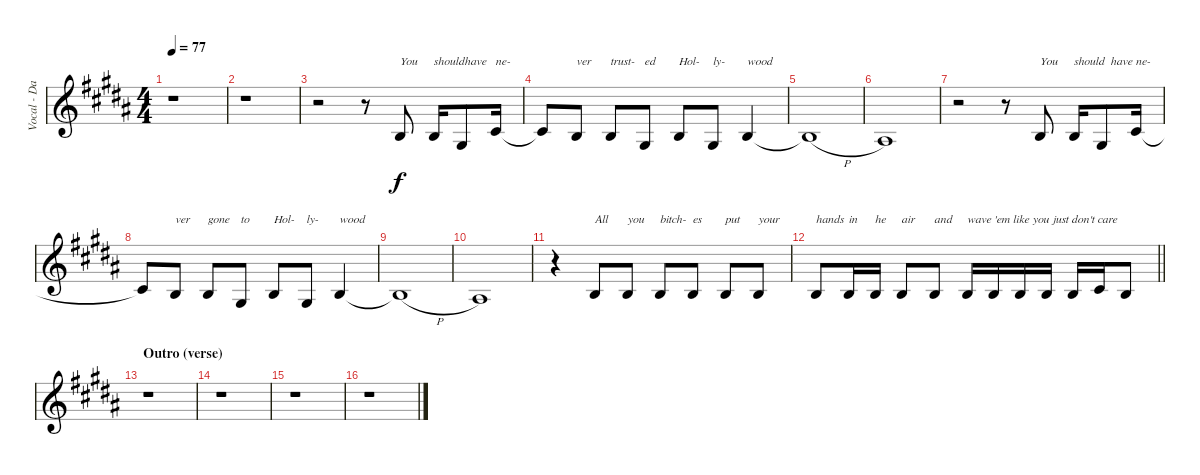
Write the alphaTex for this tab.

\track ("Vocal - Daron" "Vocal - Da") {instrument tuba}
\staff {score}
\tuning (D4 Bb3 Gb3 Db3 Ab2 Eb2) {hide}
\ts (4 4)
\tempo 77
\clef g2
\ks g#minor
r.1{dy f} |
r.1 |
r.2 r.8 5.3.8{txt "You"} 5.3.16{txt "should"} 7.4.8{txt " have"} 7.3.16{txt "ne-"} |
7.3{t}.8 5.3.8{txt "ver"} 5.3.8{txt "trust-"} 7.4.8{txt "ed"} 5.3.8{txt "Hol-"} 7.4.8{txt "ly-"} 5.3.4{txt "wood"} |
5.3{h t}.1 |
4.3.1 |
r.2 r.8 5.3.8{txt "You"} 5.3.16{txt "should"} 7.4.8{txt "   have"} 7.3.16{txt "ne-"} |
7.3{t}.8 5.3.8{txt "ver"} 5.3.8{txt "gone"} 7.4.8{txt "to"} 5.3.8{txt "Hol-"} 7.4.8{txt "ly-"} 5.3.4{txt "wood"} |
5.3{h t}.1 |
4.3.1 |
r.4 5.3.8{txt "All"} 5.3.8{txt "you"} 5.3.8{txt "bitch-"} 5.3.8{txt "es"} 5.3.8{txt "put"} 5.3.8{txt "your"} |
\barLineRight lightlight
5.3.8{txt "hands"} 5.3.16{txt "in"} 5.3.16{txt "he"} 5.3.8{txt "air"} 5.3.8{txt "and"} 5.3.16{txt "wave 'em like you just don't care"} 5.3.16 5.3.16 5.3.16 5.3.16 7.3.16 5.3.8 |
\section ("" "Outro (verse)")
r.1 |
r.1 |
r.1 |
r.1
